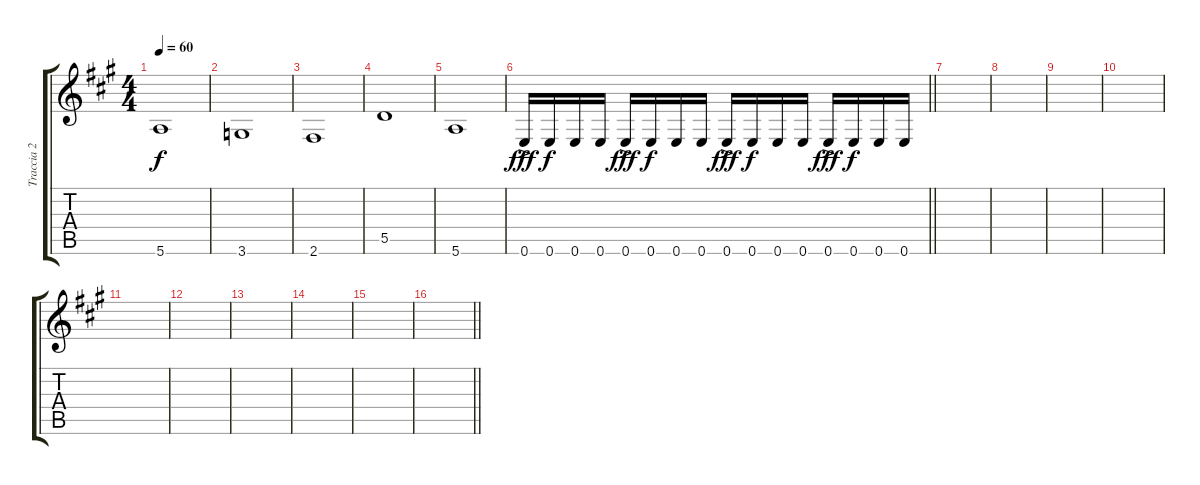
\track ("Traccia 2" "Traccia 2") {instrument electricbassfinger}
\staff {score tabs}
\tuning (E4 B3 G3 D3 A2 E2) {hide}
\ts (4 4)
\tempo 60
\clef g2
\ks a
5.6.1{dy f} |
3.6.1 |
2.6.1 |
5.5.1 |
5.6.1 |
\barLineRight lightlight
0.6{ac}.16{dy fff} 0.6.16{dy f} 0.6.16 0.6.16 0.6{ac}.16{dy fff} 0.6.16{dy f} 0.6.16 0.6.16 0.6{ac}.16{dy fff} 0.6.16{dy f} 0.6.16 0.6.16 0.6{ac}.16{dy fff} 0.6.16{dy f} 0.6.16 0.6.16 |
|
|
|
|
|
|
|
|
|
\barLineRight lightlight
